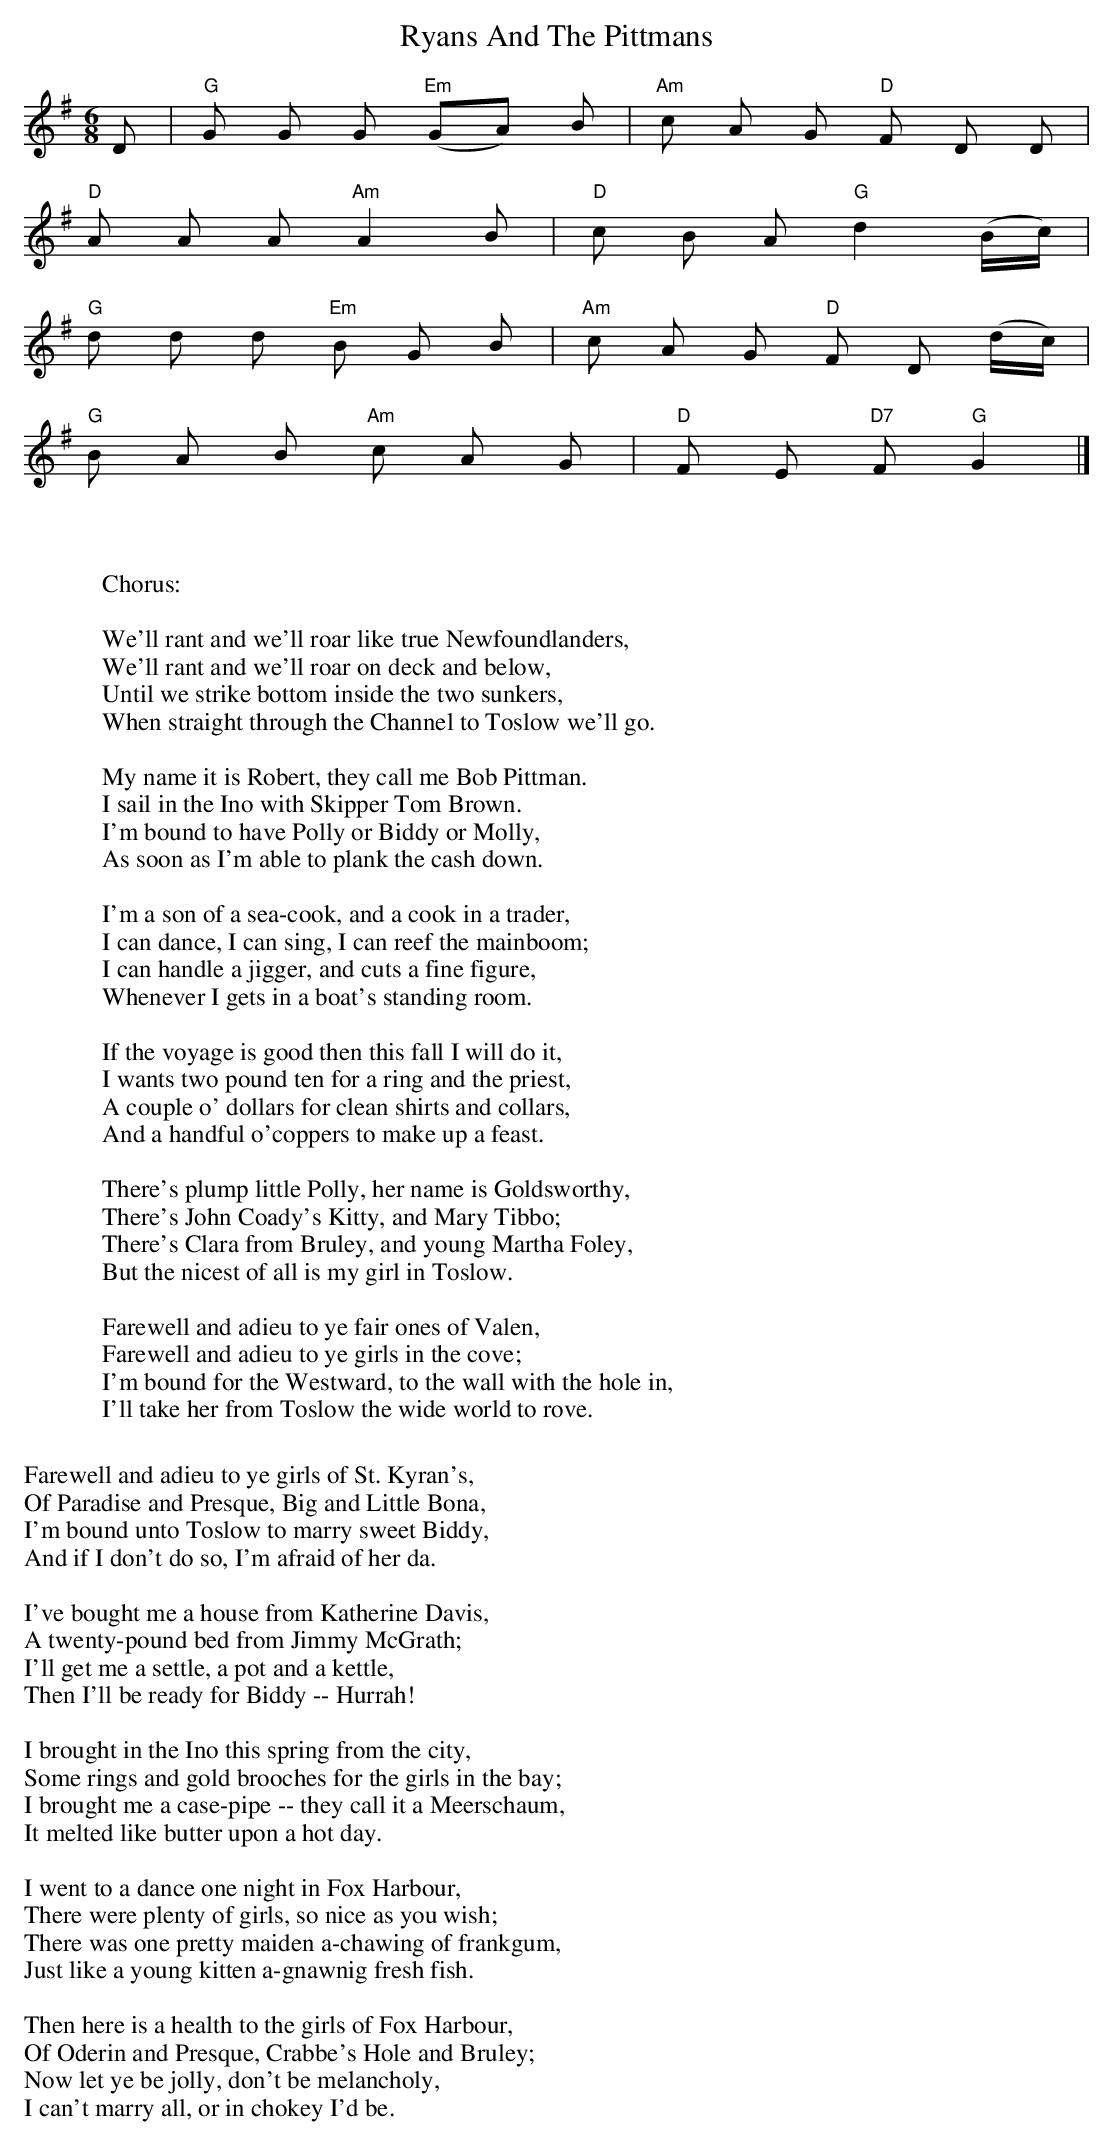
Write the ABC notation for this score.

X:1
T: Ryans And The Pittmans
M: 6/8
L: 1/8
K: Gmaj
D | "G"G G G "Em"(GA) B | "Am"c A G "D"F D D |
"D"A A A "Am"A2B | "D"c B A "G"d2 (B/2c/2)|
"G"d d d "Em"B G B | "Am"c A G "D"F D (d/c/) |
"G"B A B "Am"c A G | "D"F E "D7"F "G"G2 |]
W:
W:
W:Chorus:
W:
W:We'll rant and we'll roar like true Newfoundlanders,
W:We'll rant and we'll roar on deck and below,
W:Until we strike bottom inside the two sunkers,
W:When straight through the Channel to Toslow we'll go.
W:
W:My name it is Robert, they call me Bob Pittman.
W:I sail in the Ino with Skipper Tom Brown.
W:I'm bound to have Polly or Biddy or Molly,
W:As soon as I'm able to plank the cash down.
W:
W:I'm a son of a sea-cook, and a cook in a trader,
W:I can dance, I can sing, I can reef the mainboom;
W:I can handle a jigger, and cuts a fine figure,
W:Whenever I gets in a boat's standing room.
W:
W:If the voyage is good then this fall I will do it,
W:I wants two pound ten for a ring and the priest,
W:A couple o' dollars for clean shirts and collars,
W:And a handful o'coppers to make up a feast.
W:
W:There's plump little Polly, her name is Goldsworthy,
W:There's John Coady's Kitty, and Mary Tibbo;
W:There's Clara from Bruley, and young Martha Foley,
W:But the nicest of all is my girl in Toslow.
W:
W:Farewell and adieu to ye fair ones of Valen,
W:Farewell and adieu to ye girls in the cove;
W:I'm bound for the Westward, to the wall with the hole in,
W:I'll take her from Toslow the wide world to rove.
W:
W:Farewell and adieu to ye girls of St. Kyran's,
W:Of Paradise and Presque, Big and Little Bona,
W:I'm bound unto Toslow to marry sweet Biddy,
W:And if I don't do so, I'm afraid of her da.
W:
W:I've bought me a house from Katherine Davis,
W:A twenty-pound bed from Jimmy McGrath;
W:I'll get me a settle, a pot and a kettle,
W:Then I'll be ready for Biddy -- Hurrah!
W:
W:I brought in the Ino this spring from the city,
W:Some rings and gold brooches for the girls in the bay;
W:I brought me a case-pipe -- they call it a Meerschaum,
W:It melted like butter upon a hot day.
W:
W:I went to a dance one night in Fox Harbour,
W:There were plenty of girls, so nice as you wish;
W:There was one pretty maiden a-chawing of frankgum,
W:Just like a young kitten a-gnawnig fresh fish.
W:
W:Then here is a health to the girls of Fox Harbour,
W:Of Oderin and Presque, Crabbe's Hole and Bruley;
W:Now let ye be jolly, don't be melancholy,
W:I can't marry all, or in chokey I'd be.
